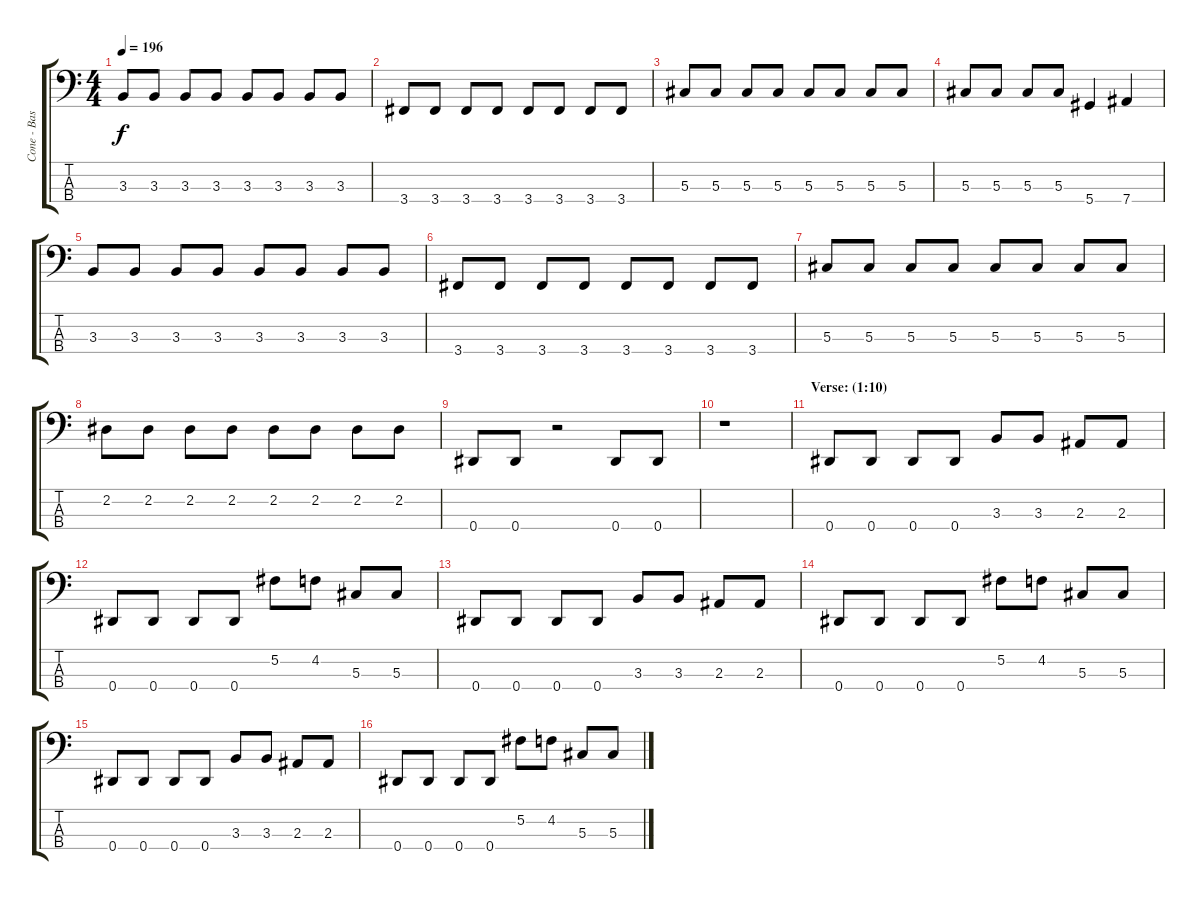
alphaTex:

\track ("Cone - Bass" "Cone - Bas") {instrument electricbassfinger}
\staff {score tabs}
\tuning (Gb2 Db2 Ab1 Eb1) {hide}
\ts (4 4)
\tempo 196
\clef f4
\ks c
3.3.8{dy f} 3.3.8 3.3.8 3.3.8 3.3.8 3.3.8 3.3.8 3.3.8 |
3.4.8 3.4.8 3.4.8 3.4.8 3.4.8 3.4.8 3.4.8 3.4.8 |
5.3.8 5.3.8 5.3.8 5.3.8 5.3.8 5.3.8 5.3.8 5.3.8 |
5.3.8 5.3.8 5.3.8 5.3.8 5.4.4 7.4.4 |
3.3.8 3.3.8 3.3.8 3.3.8 3.3.8 3.3.8 3.3.8 3.3.8 |
3.4.8 3.4.8 3.4.8 3.4.8 3.4.8 3.4.8 3.4.8 3.4.8 |
5.3.8 5.3.8 5.3.8 5.3.8 5.3.8 5.3.8 5.3.8 5.3.8 |
2.2.8 2.2.8 2.2.8 2.2.8 2.2.8 2.2.8 2.2.8 2.2.8 |
0.4.8 0.4.8 r.2 0.4.8 0.4.8 |
r.1 |
\section ("" "Verse: (1:10)")
0.4.8 0.4.8 0.4.8 0.4.8 3.3.8 3.3.8 2.3.8 2.3.8 |
0.4.8 0.4.8 0.4.8 0.4.8 5.2.8 4.2.8 5.3.8 5.3.8 |
0.4.8 0.4.8 0.4.8 0.4.8 3.3.8 3.3.8 2.3.8 2.3.8 |
0.4.8 0.4.8 0.4.8 0.4.8 5.2.8 4.2.8 5.3.8 5.3.8 |
0.4.8 0.4.8 0.4.8 0.4.8 3.3.8 3.3.8 2.3.8 2.3.8 |
0.4.8 0.4.8 0.4.8 0.4.8 5.2.8 4.2.8 5.3.8 5.3.8
